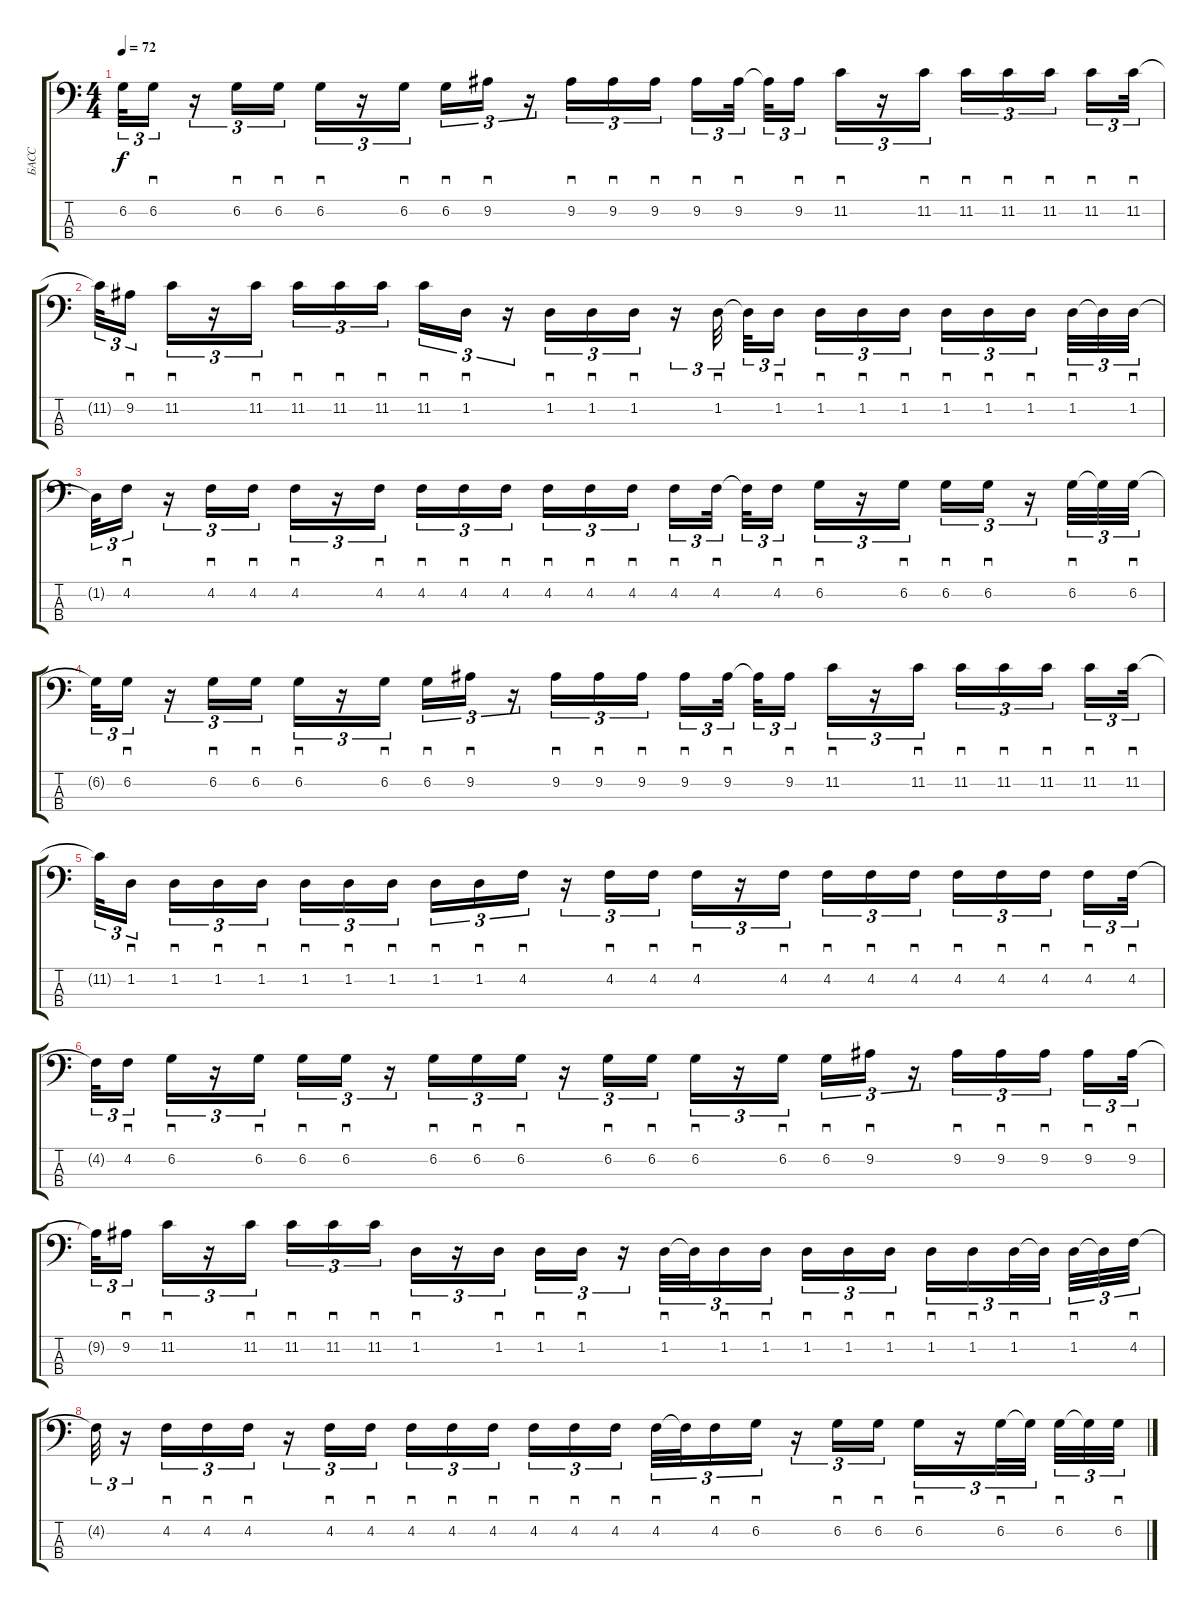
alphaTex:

\track ("БАСС" "БАСС") {instrument distortionguitar}
\staff {score tabs}
\tuning (Gb2 Db2 Ab1 Eb1) {hide}
\ts (4 4)
\tempo 72
\clef f4
\ks c
6.2{t}.32{tu (3 2) dy f} 6.2.16{sd tu (3 2)} r.16{tu (3 2)} 6.2.16{sd tu (3 2)} 6.2.16{sd tu (3 2) beam splitsecondary} 6.2.16{sd tu (3 2)} r.16{tu (3 2)} 6.2.16{sd tu (3 2) beam splitsecondary} 6.2.16{sd tu (3 2)} 9.2.16{sd tu (3 2)} r.16{tu (3 2)} 9.2.16{sd tu (3 2)} 9.2.16{sd tu (3 2)} 9.2.16{sd tu (3 2) beam splitsecondary} 9.2.16{sd tu (3 2)} 9.2.32{sd tu (3 2) beam splitsecondary} 9.2{t}.32{tu (3 2)} 9.2.16{sd tu (3 2) beam splitsecondary} 11.2.16{sd tu (3 2)} r.16{tu (3 2)} 11.2.16{sd tu (3 2) beam splitsecondary} 11.2.16{sd tu (3 2)} 11.2.16{sd tu (3 2)} 11.2.16{sd tu (3 2) beam splitsecondary} 11.2.16{sd tu (3 2)} 11.2.32{sd tu (3 2)} |
11.2{t}.32{tu (3 2)} 9.2.16{sd tu (3 2) beam splitsecondary} 11.2.16{sd tu (3 2)} r.16{tu (3 2)} 11.2.16{sd tu (3 2) beam splitsecondary} 11.2.16{sd tu (3 2)} 11.2.16{sd tu (3 2)} 11.2.16{sd tu (3 2) beam splitsecondary} 11.2.16{sd tu (3 2)} 1.2.16{sd tu (3 2)} r.16{tu (3 2)} 1.2.16{sd tu (3 2)} 1.2.16{sd tu (3 2)} 1.2.16{sd tu (3 2)} r.16{tu (3 2)} 1.2.32{sd tu (3 2) beam splitsecondary} 1.2{t}.32{tu (3 2)} 1.2.16{sd tu (3 2) beam splitsecondary} 1.2.16{sd tu (3 2)} 1.2.16{sd tu (3 2)} 1.2.16{sd tu (3 2) beam splitsecondary} 1.2.16{sd tu (3 2)} 1.2.16{sd tu (3 2)} 1.2.16{sd tu (3 2) beam splitsecondary} 1.2.32{sd tu (3 2)} 1.2{t}.32{tu (3 2)} 1.2.32{sd tu (3 2)} |
1.2{t}.32{tu (3 2)} 4.2.16{sd tu (3 2)} r.16{tu (3 2)} 4.2.16{sd tu (3 2)} 4.2.16{sd tu (3 2) beam splitsecondary} 4.2.16{sd tu (3 2)} r.16{tu (3 2)} 4.2.16{sd tu (3 2) beam splitsecondary} 4.2.16{sd tu (3 2)} 4.2.16{sd tu (3 2)} 4.2.16{sd tu (3 2) beam splitsecondary} 4.2.16{sd tu (3 2)} 4.2.16{sd tu (3 2)} 4.2.16{sd tu (3 2) beam splitsecondary} 4.2.16{sd tu (3 2)} 4.2.32{sd tu (3 2) beam splitsecondary} 4.2{t}.32{tu (3 2)} 4.2.16{sd tu (3 2) beam splitsecondary} 6.2.16{sd tu (3 2)} r.16{tu (3 2)} 6.2.16{sd tu (3 2) beam splitsecondary} 6.2.16{sd tu (3 2)} 6.2.16{sd tu (3 2)} r.16{tu (3 2)} 6.2.32{sd tu (3 2)} 6.2{t}.32{tu (3 2)} 6.2.32{sd tu (3 2)} |
6.2{t}.32{tu (3 2)} 6.2.16{sd tu (3 2)} r.16{tu (3 2)} 6.2.16{sd tu (3 2)} 6.2.16{sd tu (3 2) beam splitsecondary} 6.2.16{sd tu (3 2)} r.16{tu (3 2)} 6.2.16{sd tu (3 2) beam splitsecondary} 6.2.16{sd tu (3 2)} 9.2.16{sd tu (3 2)} r.16{tu (3 2)} 9.2.16{sd tu (3 2)} 9.2.16{sd tu (3 2)} 9.2.16{sd tu (3 2) beam splitsecondary} 9.2.16{sd tu (3 2)} 9.2.32{sd tu (3 2) beam splitsecondary} 9.2{t}.32{tu (3 2)} 9.2.16{sd tu (3 2) beam splitsecondary} 11.2.16{sd tu (3 2)} r.16{tu (3 2)} 11.2.16{sd tu (3 2) beam splitsecondary} 11.2.16{sd tu (3 2)} 11.2.16{sd tu (3 2)} 11.2.16{sd tu (3 2) beam splitsecondary} 11.2.16{sd tu (3 2)} 11.2.32{sd tu (3 2)} |
11.2{t}.32{tu (3 2)} 1.2.16{sd tu (3 2) beam splitsecondary} 1.2.16{sd tu (3 2)} 1.2.16{sd tu (3 2)} 1.2.16{sd tu (3 2) beam splitsecondary} 1.2.16{sd tu (3 2)} 1.2.16{sd tu (3 2)} 1.2.16{sd tu (3 2) beam splitsecondary} 1.2.16{sd tu (3 2)} 1.2.16{sd tu (3 2)} 4.2.16{sd tu (3 2)} r.16{tu (3 2)} 4.2.16{sd tu (3 2)} 4.2.16{sd tu (3 2)} 4.2.16{sd tu (3 2)} r.16{tu (3 2)} 4.2.16{sd tu (3 2) beam splitsecondary} 4.2.16{sd tu (3 2)} 4.2.16{sd tu (3 2)} 4.2.16{sd tu (3 2) beam splitsecondary} 4.2.16{sd tu (3 2)} 4.2.16{sd tu (3 2)} 4.2.16{sd tu (3 2) beam splitsecondary} 4.2.16{sd tu (3 2)} 4.2.32{sd tu (3 2)} |
4.2{t}.32{tu (3 2)} 4.2.16{sd tu (3 2) beam splitsecondary} 6.2.16{sd tu (3 2)} r.16{tu (3 2)} 6.2.16{sd tu (3 2) beam splitsecondary} 6.2.16{sd tu (3 2)} 6.2.16{sd tu (3 2)} r.16{tu (3 2)} 6.2.16{sd tu (3 2)} 6.2.16{sd tu (3 2)} 6.2.16{sd tu (3 2)} r.16{tu (3 2)} 6.2.16{sd tu (3 2)} 6.2.16{sd tu (3 2)} 6.2.16{sd tu (3 2)} r.16{tu (3 2)} 6.2.16{sd tu (3 2) beam splitsecondary} 6.2.16{sd tu (3 2)} 9.2.16{sd tu (3 2)} r.16{tu (3 2)} 9.2.16{sd tu (3 2)} 9.2.16{sd tu (3 2)} 9.2.16{sd tu (3 2) beam splitsecondary} 9.2.16{sd tu (3 2)} 9.2.32{sd tu (3 2)} |
9.2{t}.32{tu (3 2)} 9.2.16{sd tu (3 2) beam splitsecondary} 11.2.16{sd tu (3 2)} r.16{tu (3 2)} 11.2.16{sd tu (3 2) beam splitsecondary} 11.2.16{sd tu (3 2)} 11.2.16{sd tu (3 2)} 11.2.16{sd tu (3 2)} 1.2.16{sd tu (3 2)} r.16{tu (3 2)} 1.2.16{sd tu (3 2) beam splitsecondary} 1.2.16{sd tu (3 2)} 1.2.16{sd tu (3 2)} r.16{tu (3 2)} 1.2.32{sd tu (3 2)} 1.2{t}.32{tu (3 2)} 1.2.16{sd tu (3 2)} 1.2.16{sd tu (3 2) beam splitsecondary} 1.2.16{sd tu (3 2)} 1.2.16{sd tu (3 2)} 1.2.16{sd tu (3 2) beam splitsecondary} 1.2.16{sd tu (3 2)} 1.2.16{sd tu (3 2)} 1.2.32{sd tu (3 2)} 1.2{t}.32{tu (3 2) beam splitsecondary} 1.2.32{sd tu (3 2)} 1.2{t}.32{tu (3 2)} 4.2.32{sd tu (3 2)} |
4.2{t}.32{tu (3 2)} r.16{tu (3 2)} 4.2.16{sd tu (3 2)} 4.2.16{sd tu (3 2)} 4.2.16{sd tu (3 2)} r.16{tu (3 2)} 4.2.16{sd tu (3 2)} 4.2.16{sd tu (3 2) beam splitsecondary} 4.2.16{sd tu (3 2)} 4.2.16{sd tu (3 2)} 4.2.16{sd tu (3 2) beam splitsecondary} 4.2.16{sd tu (3 2)} 4.2.16{sd tu (3 2)} 4.2.16{sd tu (3 2) beam splitsecondary} 4.2.32{sd tu (3 2)} 4.2{t}.32{tu (3 2)} 4.2.16{sd tu (3 2)} 6.2.16{sd tu (3 2)} r.16{tu (3 2)} 6.2.16{sd tu (3 2)} 6.2.16{sd tu (3 2)} 6.2.16{sd tu (3 2)} r.16{tu (3 2)} 6.2.32{sd tu (3 2)} 6.2{t}.32{tu (3 2) beam splitsecondary} 6.2.32{sd tu (3 2)} 6.2{t}.32{tu (3 2)} 6.2.32{sd tu (3 2)}
